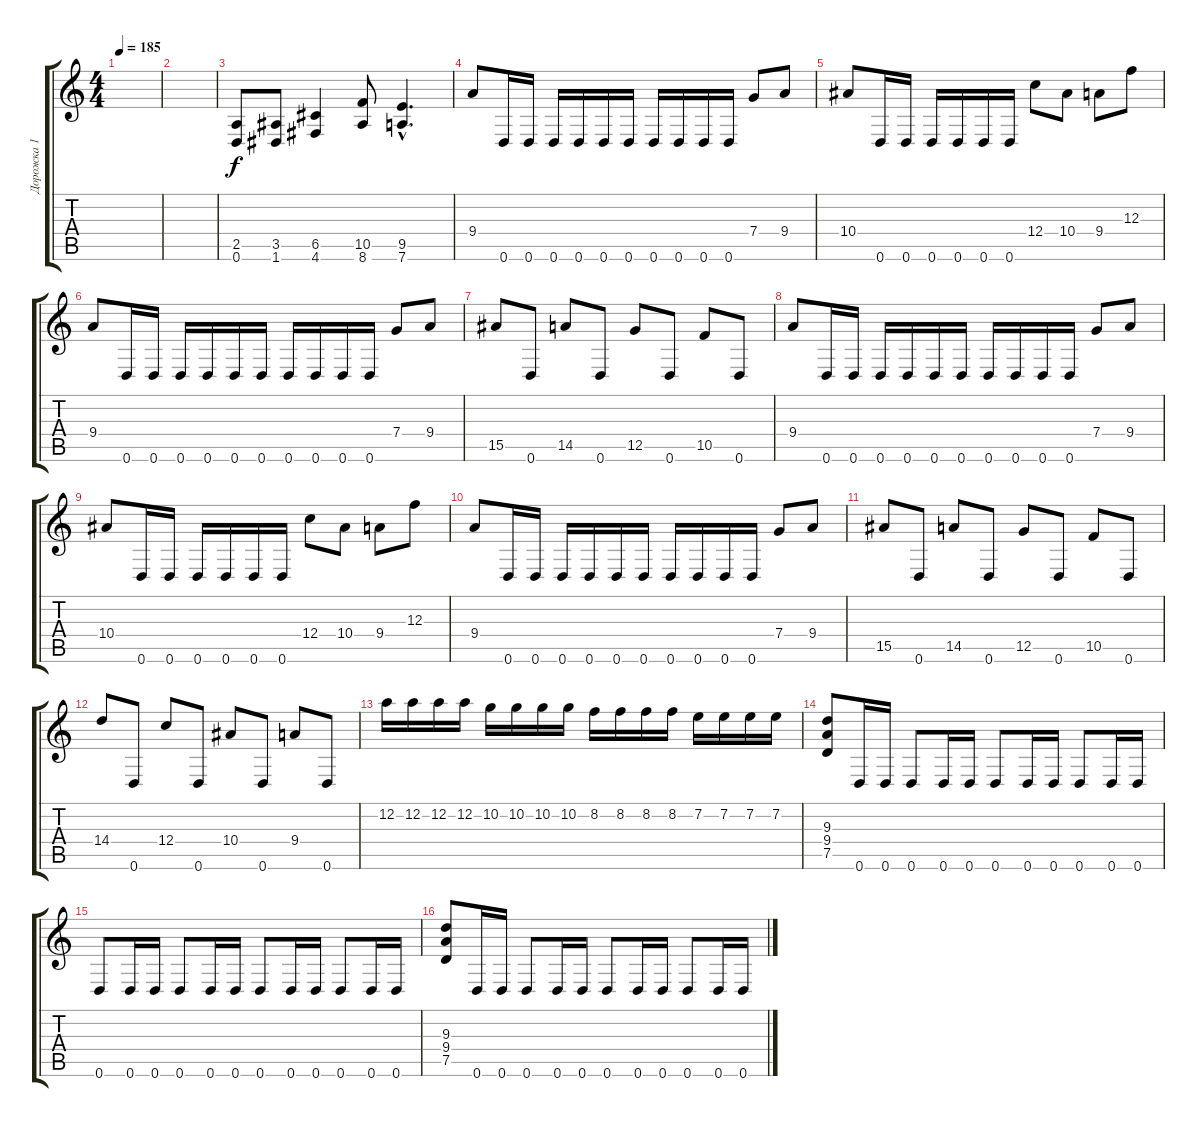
\track ("Дорожка 1" "Дорожка 1") {instrument distortionguitar}
\staff {score tabs}
\tuning (D4 A3 F3 C3 G2 D2) {hide}
\ts (4 4)
\tempo 185
\clef g2
\ks c
|
|
(2.5 0.6).8 (3.5 1.6).8 (6.5 4.6).4 (10.5 8.6).8 (9.5{hac} 7.6{hac}).4{d} |
9.4.8 0.6.16 0.6.16 0.6.16 0.6.16 0.6.16 0.6.16 0.6.16 0.6.16 0.6.16 0.6.16 7.4.8 9.4.8 |
10.4.8 0.6.16 0.6.16 0.6.16 0.6.16 0.6.16 0.6.16 12.4.8 10.4.8 9.4.8 12.3.8 |
9.4.8 0.6.16 0.6.16 0.6.16 0.6.16 0.6.16 0.6.16 0.6.16 0.6.16 0.6.16 0.6.16 7.4.8 9.4.8 |
15.5.8 0.6.8 14.5.8 0.6.8 12.5.8 0.6.8 10.5.8 0.6.8 |
9.4.8 0.6.16 0.6.16 0.6.16 0.6.16 0.6.16 0.6.16 0.6.16 0.6.16 0.6.16 0.6.16 7.4.8 9.4.8 |
10.4.8 0.6.16 0.6.16 0.6.16 0.6.16 0.6.16 0.6.16 12.4.8 10.4.8 9.4.8 12.3.8 |
9.4.8 0.6.16 0.6.16 0.6.16 0.6.16 0.6.16 0.6.16 0.6.16 0.6.16 0.6.16 0.6.16 7.4.8 9.4.8 |
15.5.8 0.6.8 14.5.8 0.6.8 12.5.8 0.6.8 10.5.8 0.6.8 |
14.4.8 0.6.8 12.4.8 0.6.8 10.4.8 0.6.8 9.4.8 0.6.8 |
12.2.16 12.2.16 12.2.16 12.2.16 10.2.16 10.2.16 10.2.16 10.2.16 8.2.16 8.2.16 8.2.16 8.2.16 7.2.16 7.2.16 7.2.16 7.2.16 |
(9.3 9.4 7.5).8 0.6.16 0.6.16 0.6.8 0.6.16 0.6.16 0.6.8 0.6.16 0.6.16 0.6.8 0.6.16 0.6.16 |
0.6.8 0.6.16 0.6.16 0.6.8 0.6.16 0.6.16 0.6.8 0.6.16 0.6.16 0.6.8 0.6.16 0.6.16 |
(9.3 9.4 7.5).8 0.6.16 0.6.16 0.6.8 0.6.16 0.6.16 0.6.8 0.6.16 0.6.16 0.6.8 0.6.16 0.6.16
